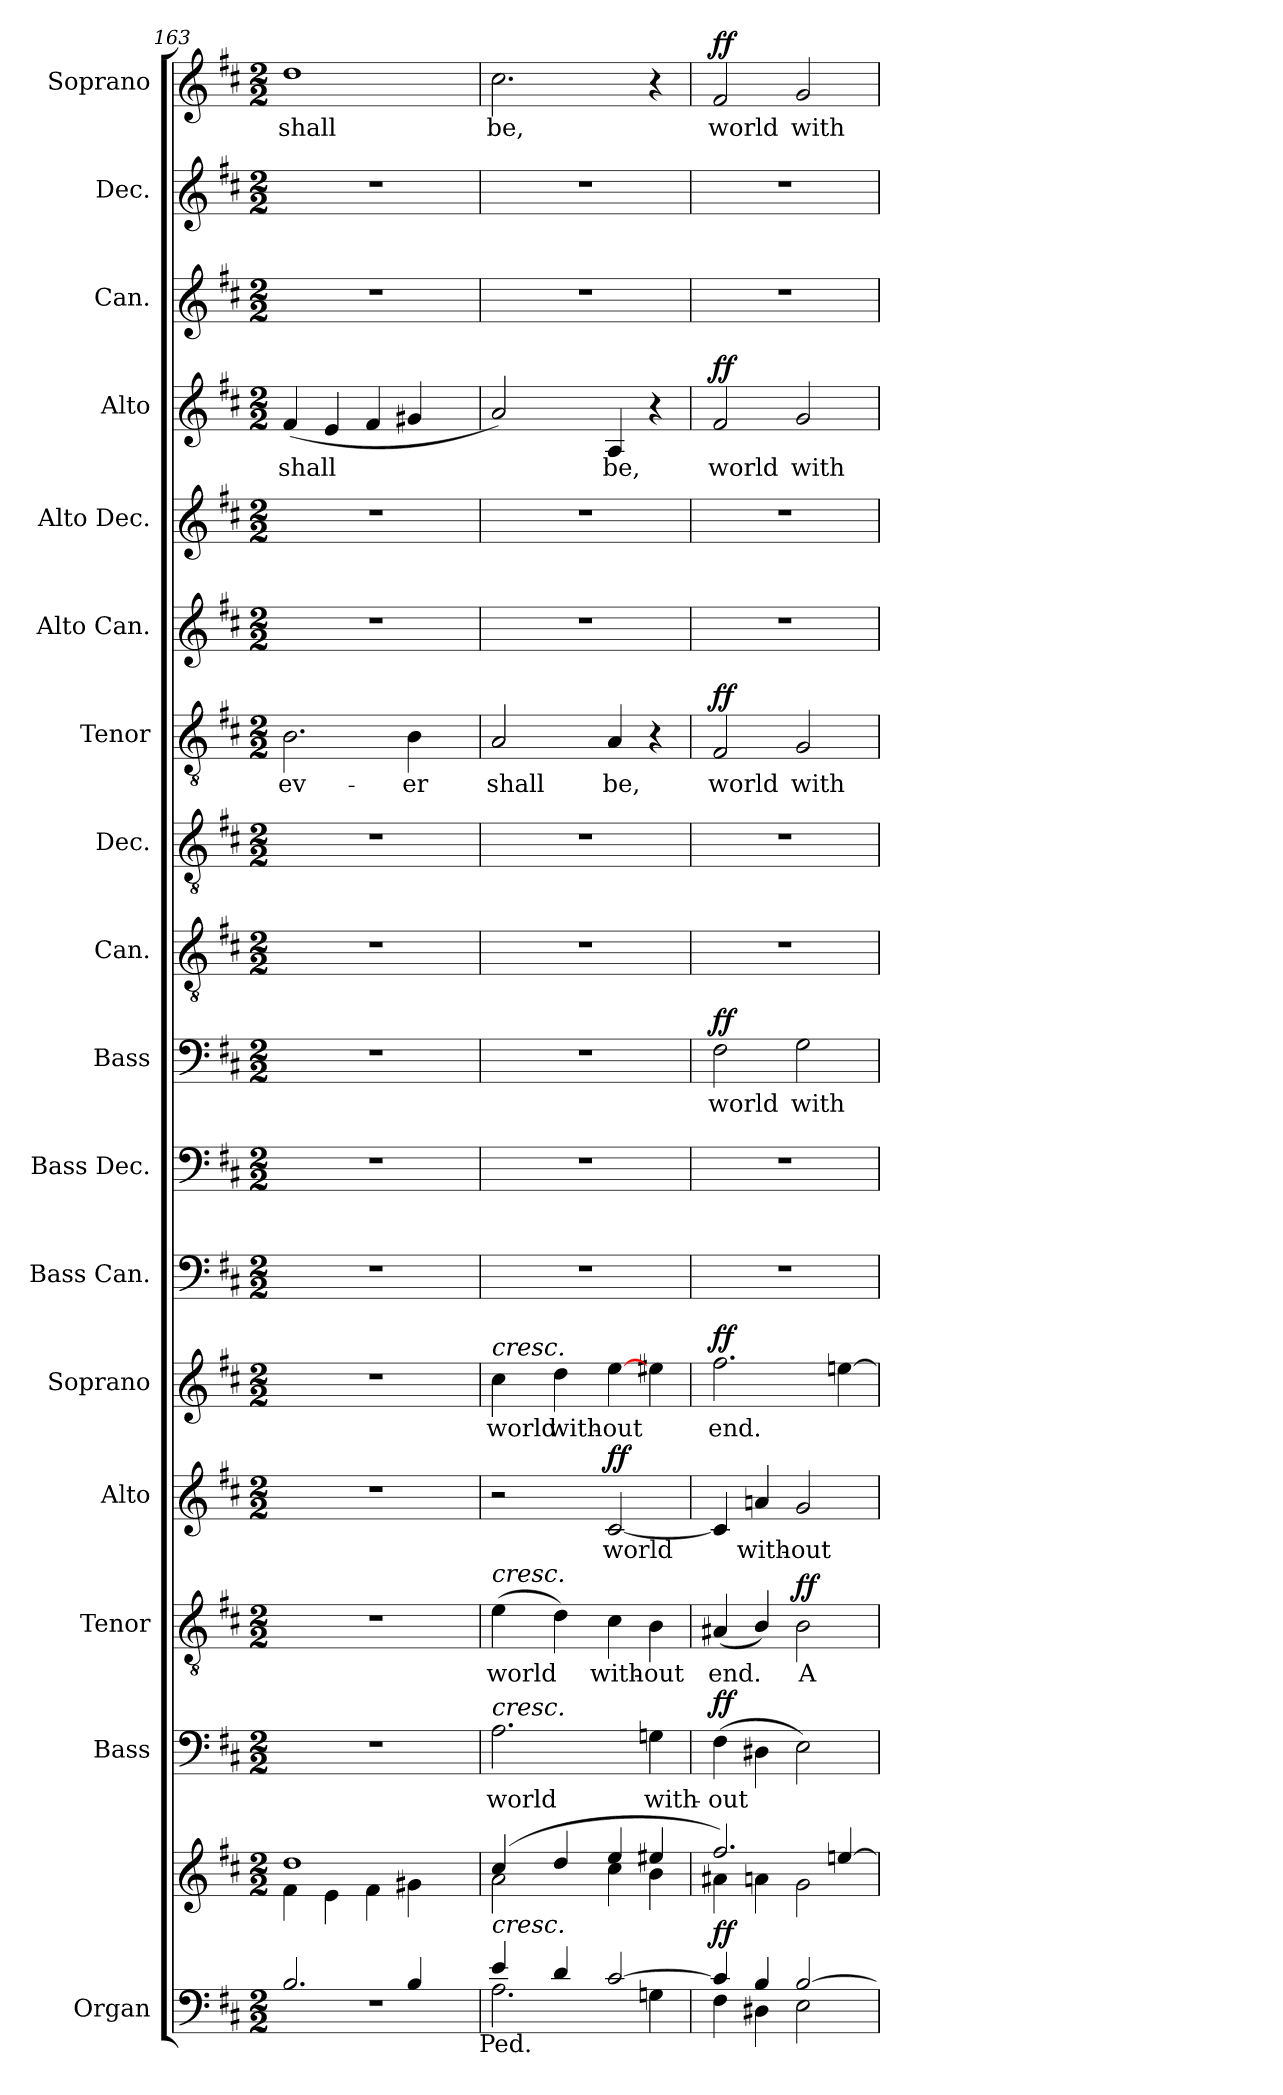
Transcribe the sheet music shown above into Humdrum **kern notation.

**kern	**kern	**dynam	**kern	**text	**dynam	**kern	**text	**dynam	**kern	**text	**dynam	**kern	**text	**dynam	**kern	**kern	**kern	**text	**dynam	**kern	**kern	**kern	**text	**dynam	**kern	**kern	**kern	**text	**dynam	**kern	**kern	**kern	**text	**dynam
*part17	*part17	*part17	*part16	*part16	*part16	*part15	*part15	*part15	*part14	*part14	*part14	*part13	*part13	*part13	*part12	*part11	*part10	*part10	*part10	*part9	*part8	*part7	*part7	*part7	*part6	*part5	*part4	*part4	*part4	*part3	*part2	*part1	*part1	*part1
*staff18	*staff17	*staff17/18	*staff16	*staff16	*staff16	*staff15	*staff15	*staff15	*staff14	*staff14	*staff14	*staff13	*staff13	*staff13	*staff12	*staff11	*staff10	*staff10	*staff10	*staff9	*staff8	*staff7	*staff7	*staff7	*staff6	*staff5	*staff4	*staff4	*staff4	*staff3	*staff2	*staff1	*staff1	*staff1
*I"Organ	*	*	*I"Bass	*	*	*I"Tenor	*	*	*I"Alto	*	*	*I"Soprano	*	*	*I"Bass Can.	*I"Bass Dec.	*I"Bass	*	*	*I"Can.	*I"Dec.	*I"Tenor	*	*	*I"Alto Can.	*I"Alto Dec.	*I"Alto	*	*	*I"Can.	*I"Dec.	*I"Soprano	*	*
*I'Org.	*	*	*I'B.	*	*	*I'T.	*	*	*I'A.	*	*	*I'S.	*	*	*I'B.   Can.	*I'Dec.	*I'B.	*	*	*	*I'Dec.	*I'T.	*	*	*I'A.   Can.	*I'Dec.	*I'A.	*	*	*	*I'Dec.	*I'S.	*	*
*clefF4	*clefG2	*	*clefF4	*	*	*clefGv2	*	*	*clefG2	*	*	*clefG2	*	*	*clefF4	*clefF4	*clefF4	*	*	*clefGv2	*clefGv2	*clefGv2	*	*	*clefG2	*clefG2	*clefG2	*	*	*clefG2	*clefG2	*clefG2	*	*
*	*	*	*	*	*	*ITrd7c12	*	*	*	*	*	*	*	*	*	*	*	*	*	*ITrd7c12	*ITrd7c12	*ITrd7c12	*	*	*	*	*	*	*	*	*	*	*	*
*k[f#c#]	*k[f#c#]	*	*k[f#c#]	*	*	*k[f#c#]	*	*	*k[f#c#]	*	*	*k[f#c#]	*	*	*k[f#c#]	*k[f#c#]	*k[f#c#]	*	*	*k[f#c#]	*k[f#c#]	*k[f#c#]	*	*	*k[f#c#]	*k[f#c#]	*k[f#c#]	*	*	*k[f#c#]	*k[f#c#]	*k[f#c#]	*	*
*D:	*D:	*	*D:	*	*	*D:	*	*	*D:	*	*	*D:	*	*	*D:	*D:	*D:	*	*	*D:	*D:	*D:	*	*	*D:	*D:	*D:	*	*	*D:	*D:	*D:	*	*
*M2/2	*M2/2	*	*M2/2	*	*	*M2/2	*	*	*M2/2	*	*	*M2/2	*	*	*M2/2	*M2/2	*M2/2	*	*	*M2/2	*M2/2	*M2/2	*	*	*M2/2	*M2/2	*M2/2	*	*	*M2/2	*M2/2	*M2/2	*	*
=163	=163	=163	=163	=163	=163	=163	=163	=163	=163	=163	=163	=163	=163	=163	=163	=163	=163	=163	=163	=163	=163	=163	=163	=163	=163	=163	=163	=163	=163	=163	=163	=163	=163	=163
*^	*^	*	*	*	*	*	*	*	*	*	*	*	*	*	*	*	*	*	*	*	*	*	*	*	*	*	*	*	*	*	*	*	*	*
!	!	!	!	!	!	!	!	!	!	!	!	!	!	!	!	!	!	!	!	!	!	!	!	!	!LO:LY:b:color=#000000	!	!	!	!	!	!	!	!	!	!	!
!	!	!	!	!	!	!	!	!	!	!	!	!	!	!	!	!	!	!	!	!	!	!	!	!	!	!	!	!	!	!LO:LY:b:color=#000000	!	!	!	!	!	!
!	!	!	!	!	!	!	!	!	!	!	!	!	!	!	!	!	!	!	!	!	!	!	!	!	!	!	!	!	!	!	!	!	!	!	!LO:LY:b:color=#000000	!
*	*^	*	*	*	*	*	*	*	*	*	*	*	*	*	*	*	*	*	*	*	*	*	*	*	*	*	*	*	*	*	*	*	*	*	*	*
2.Bi/	1r	2ryy	1ddi	4f#i\	.	1r	.	.	1r	.	.	1r	.	.	1r	.	.	1r	1r	1r	.	.	1r	1r	2.BBi\	ev-	.	1r	1r	(4f#i/	shall	.	1r	1r	1ddi	shall	.
.	.	.	.	4ei\	.	.	.	.	.	.	.	.	.	.	.	.	.	.	.	.	.	.	.	.	.	.	.	.	.	4ei/	.	.	.	.	.	.	.
.	.	4ryy	.	4f#i\	.	.	.	.	.	.	.	.	.	.	.	.	.	.	.	.	.	.	.	.	.	.	.	.	.	4f#i/	.	.	.	.	.	.	.
!	!	!	!	!	!	!	!	!	!	!	!	!	!	!	!	!	!	!	!	!	!	!	!	!	!	!LO:LY:b:color=#000000	!	!	!	!	!	!	!	!	!	!	!
4Bi/	.	8ryy	.	4g#Xi\	.	.	.	.	.	.	.	.	.	.	.	.	.	.	.	.	.	.	.	.	4BBi\	-er	.	.	.	4g#Xi/	.	.	.	.	.	.	.
.	.	16ryy	.	.	.	.	.	.	.	.	.	.	.	.	.	.	.	.	.	.	.	.	.	.	.	.	.	.	.	.	.	.	.	.	.	.	.
.	.	32ryy	.	.	.	.	.	.	.	.	.	.	.	.	.	.	.	.	.	.	.	.	.	.	.	.	.	.	.	.	.	.	.	.	.	.	.
.	.	64ryy	.	.	.	.	.	.	.	.	.	.	.	.	.	.	.	.	.	.	.	.	.	.	.	.	.	.	.	.	.	.	.	.	.	.	.
.	.	128...ryy	.	.	.	.	.	.	.	.	.	.	.	.	.	.	.	.	.	.	.	.	.	.	.	.	.	.	.	.	.	.	.	.	.	.	.
!	!	!LO:TX:b:t=Ped.	!	!	!	!	!	!	!	!	!	!	!	!	!	!	!	!	!	!	!	!	!	!	!	!	!	!	!	!	!	!	!	!	!	!	!
.	.	1024ryy	.	.	.	.	.	.	.	.	.	.	.	.	.	.	.	.	.	.	.	.	.	.	.	.	.	.	.	.	.	.	.	.	.	.	.
*	*v	*v	*	*	*	*	*	*	*	*	*	*	*	*	*	*	*	*	*	*	*	*	*	*	*	*	*	*	*	*	*	*	*	*	*	*	*
=164	=164	=164	=164	=164	=164	=164	=164	=164	=164	=164	=164	=164	=164	=164	=164	=164	=164	=164	=164	=164	=164	=164	=164	=164	=164	=164	=164	=164	=164	=164	=164	=164	=164	=164	=164	=164
*	*^	*	*	*	*	*	*	*	*	*	*	*	*	*	*	*	*	*	*	*	*	*	*	*	*	*	*	*	*	*	*	*	*	*	*	*
!	!	!	!	!	!	!	!LO:LY:b:color=#000000	!	!	!	!	!	!	!	!	!	!	!	!	!	!	!	!	!	!	!	!	!	!	!	!	!	!	!	!	!	!
*	*v	*v	*	*	*	*	*	*	*	*	*	*	*	*	*	*	*	*	*	*	*	*	*	*	*	*	*	*	*	*	*	*	*	*	*	*	*
*	*^	*	*	*	*	*	*	*	*	*	*	*	*	*	*	*	*	*	*	*	*	*	*	*	*	*	*	*	*	*	*	*	*	*	*	*
!	!	!	!	!	!	!	!	!	!	!LO:LY:b:color=#000000	!	!	!	!	!	!	!	!	!	!	!	!	!	!	!	!	!	!	!	!	!	!	!	!	!	!	!
*	*v	*v	*	*	*	*	*	*	*	*	*	*^	*	*	*	*	*	*	*	*	*	*	*	*	*	*	*	*	*	*	*	*	*	*	*	*	*
*	*^	*	*	*	*	*	*	*	*	*	*	*	*	*	*	*	*	*	*	*	*	*	*	*	*	*	*	*	*	*	*	*	*	*	*	*	*
!	!	!	!	!	!	!	!	!	!	!	!	!	!	!	!	!	!LO:LY:b:color=#000000	!	!	!	!	!	!	!	!	!	!	!	!	!	!	!	!	!	!	!	!	!
*	*v	*v	*	*	*	*	*	*	*	*	*	*	*	*	*	*	*	*	*	*	*	*	*	*	*	*	*	*	*	*	*	*	*	*	*	*	*	*
*	*^	*	*	*	*	*	*	*	*	*	*	*	*	*	*	*	*	*	*	*	*	*	*	*	*	*	*	*	*	*	*	*	*	*	*	*	*
!	!	!	!	!	!	!	!	!	!	!	!	!	!	!	!	!	!	!	!	!	!	!	!	!	!	!	!LO:LY:b:color=#000000	!	!	!	!	!	!	!	!	!	!	!
*	*v	*v	*	*	*	*	*	*	*	*	*	*	*	*	*	*	*	*	*	*	*	*	*	*	*	*	*	*	*	*	*	*	*	*	*	*	*	*
*	*^	*	*	*	*	*	*	*	*	*	*	*	*	*	*	*	*	*	*	*	*	*	*	*	*	*	*	*	*	*	*	*	*	*	*	*	*
!	!	!	!	!	!	!	!	!	!	!	!	!	!	!	!	!LO:TX:a:i:t=cresc.	!	!	!	!	!	!	!	!	!	!	!	!	!	!	!	!	!	!	!	!	!	!
!	!	!	!	!	!	!	!	!	!LO:TX:a:i:t=cresc.	!	!	!	!	!	!	!	!	!	!	!	!	!	!	!	!	!	!	!	!	!	!	!	!	!	!	!	!	!
!	!	!	!	!	!	!LO:TX:a:i:t=cresc.	!	!	!	!	!	!	!	!	!	!	!	!	!	!	!	!	!	!	!	!	!	!	!	!	!	!	!	!	!	!	!	!
!	!	!	!LO:TX:b:i:t=cresc.	!	!	!	!	!	!	!	!	!	!	!	!	!	!	!	!	!	!	!	!	!	!	!	!	!	!	!	!	!	!	!	!	!	!	!
!	!	!	!	!	!	!	!	!	!	!	!	!	!	!	!	!	!	!	!	!	!	!	!	!	!	!	!	!	!	!	!	!	!	!	!	!	!LO:LY:b:color=#000000	!
*	*v	*v	*	*	*	*	*	*	*	*	*	*	*	*	*	*	*	*	*	*	*	*	*	*	*	*	*	*	*	*	*	*	*	*	*	*	*	*
4ei/	2.Ai\	(4cc#i/	2ai\	.	2.Ai\	world	.	(4Ei\	world	.	2r	2ryy	.	.	4cc#i\	world	.	1r	1r	1r	.	.	1r	1r	2AAi/	shall	.	1r	1r	2ai/)	.	.	1r	1r	2.cc#i\	be,	.
!	!	!	!	!	!	!	!	!	!	!	!	!	!	!	!	!LO:LY:b:color=#000000	!	!	!	!	!	!	!	!	!	!	!	!	!	!	!	!	!	!	!	!	!
4di/	.	4ddi/	.	.	.	.	.	4Di\)	.	.	.	.	.	.	4ddi\	with-	.	.	.	.	.	.	.	.	.	.	.	.	.	.	.	.	.	.	.	.	.
!	!	!	!	!	!	!	!	!	!LO:LY:b:color=#000000	!	!	!	!	!	!	!	!	!	!	!	!	!	!	!	!	!	!	!	!	!	!	!	!	!	!	!	!
!	!	!	!	!	!	!	!	!	!	!	!	!	!LO:LY:b:color=#000000	!	!	!	!	!	!	!	!	!	!	!	!	!	!	!	!	!	!	!	!	!	!	!	!
!	!	!	!	!	!	!	!	!	!	!	!	!	!	!	!	!LO:LY:b:color=#000000	!	!	!	!	!	!	!	!	!	!	!	!	!	!	!	!	!	!	!	!	!
!	!	!	!	!	!	!	!	!	!	!	!	!	!	!	!	!	!	!	!	!	!	!	!	!	!	!LO:LY:b:color=#000000	!	!	!	!	!	!	!	!	!	!	!
!	!	!	!	!	!	!	!	!	!	!	!	!	!	!	!	!	!	!	!	!	!	!	!	!	!	!	!	!	!	!	!LO:LY:b:color=#000000	!	!	!	!	!	!
[2c#i/	.	4eei/	4cc#i\	.	.	.	.	4C#i\	with-	.	[2c#i/	2ryy	world	ff	[4eei\	-out	.	.	.	.	.	.	.	.	4AAi/	be,	.	.	.	4Ai/	be,	.	.	.	.	.	.
!	!	!	!	!	!	!LO:LY:b:color=#000000	!	!	!	!	!	!	!	!	!	!	!	!	!	!	!	!	!	!	!	!	!	!	!	!	!	!	!	!	!	!	!
!	!	!	!	!	!	!	!	!	!LO:LY:b:color=#000000	!	!	!	!	!	!	!	!	!	!	!	!	!	!	!	!	!	!	!	!	!	!	!	!	!	!	!	!
.	4Gni\	4ee#Xi/	4bi\	.	4Gni\	with-	.	4BBi\	-out	.	.	.	.	.	4ee#Xi\	.	.	.	.	.	.	.	.	.	4r	.	.	.	.	4r	.	.	.	.	4r	.	.
*	*	*	*	*	*	*	*	*	*	*	*v	*v	*	*	*	*	*	*	*	*	*	*	*	*	*	*	*	*	*	*	*	*	*	*	*	*	*
=165	=165	=165	=165	=165	=165	=165	=165	=165	=165	=165	=165	=165	=165	=165	=165	=165	=165	=165	=165	=165	=165	=165	=165	=165	=165	=165	=165	=165	=165	=165	=165	=165	=165	=165	=165	=165
!	!	!	!	!	!	!LO:LY:b:color=#000000	!	!	!	!	!	!	!	!	!	!	!	!	!	!	!	!	!	!	!	!	!	!	!	!	!	!	!	!	!	!
!	!	!	!	!	!	!	!	!	!LO:LY:b:color=#000000	!	!	!	!	!	!	!	!	!	!	!	!	!	!	!	!	!	!	!	!	!	!	!	!	!	!	!
!	!	!	!	!	!	!	!	!	!	!	!	!	!	!	!LO:LY:b:color=#000000	!	!	!	!	!	!	!	!	!	!	!	!	!	!	!	!	!	!	!	!	!
!	!	!	!	!	!	!	!	!	!	!	!	!	!	!	!	!	!	!	!	!LO:LY:b:color=#000000	!	!	!	!	!	!	!	!	!	!	!	!	!	!	!	!
!	!	!	!	!	!	!	!	!	!	!	!	!	!	!	!	!	!	!	!	!	!	!	!	!	!LO:LY:b:color=#000000	!	!	!	!	!	!	!	!	!	!	!
!	!	!	!	!	!	!	!	!	!	!	!	!	!	!	!	!	!	!	!	!	!	!	!	!	!	!	!	!	!	!LO:LY:b:color=#000000	!	!	!	!	!	!
!	!	!	!	!	!	!	!	!	!	!	!	!	!	!	!	!	!	!	!	!	!	!	!	!	!	!	!	!	!	!	!	!	!	!	!LO:LY:b:color=#000000	!
4c#i/]	4F#i\	2.ff#i/)	4a#Xi\	ff	(4F#i\	-out	ff	(4AA#Xi/	end.	.	4c#i/]	.	.	2.ff#i\	end.	ff	1r	1r	2F#i\	world	ff	1r	1r	2FF#i/	world	ff	1r	1r	2f#i/	world	ff	1r	1r	2f#i/	world	ff
!	!	!	!	!	!	!	!	!	!	!	!	!LO:LY:b:color=#000000	!	!	!	!	!	!	!	!	!	!	!	!	!	!	!	!	!	!	!	!	!	!	!	!
4Bi/	4D#Xi\	.	4ani\	.	4D#Xi\	.	.	4BBi/)	.	.	4ani/	with-	.	.	.	.	.	.	.	.	.	.	.	.	.	.	.	.	.	.	.	.	.	.	.	.
!	!	!	!	!	!	!	!	!	!LO:LY:b:color=#000000	!	!	!	!	!	!	!	!	!	!	!	!	!	!	!	!	!	!	!	!	!	!	!	!	!	!	!
!	!	!	!	!	!	!	!	!	!	!	!	!LO:LY:b:color=#000000	!	!	!	!	!	!	!	!	!	!	!	!	!	!	!	!	!	!	!	!	!	!	!	!
!	!	!	!	!	!	!	!	!	!	!	!	!	!	!	!	!	!	!	!	!LO:LY:b:color=#000000	!	!	!	!	!	!	!	!	!	!	!	!	!	!	!	!
!	!	!	!	!	!	!	!	!	!	!	!	!	!	!	!	!	!	!	!	!	!	!	!	!	!LO:LY:b:color=#000000	!	!	!	!	!	!	!	!	!	!	!
!	!	!	!	!	!	!	!	!	!	!	!	!	!	!	!	!	!	!	!	!	!	!	!	!	!	!	!	!	!	!LO:LY:b:color=#000000	!	!	!	!	!	!
!	!	!	!	!	!	!	!	!	!	!	!	!	!	!	!	!	!	!	!	!	!	!	!	!	!	!	!	!	!	!	!	!	!	!	!LO:LY:b:color=#000000	!
[2Bi/	2Ei\	.	2gi\	.	2Ei\)	.	.	2BBi\	A-	ff	2gi/	-out	.	.	.	.	.	.	2Gi\	with-	.	.	.	2GGi/	with-	.	.	.	2gi/	with-	.	.	.	2gi/	with-	.
.	.	[4eeni/	.	.	.	.	.	.	.	.	.	.	.	[4eeni\	.	.	.	.	.	.	.	.	.	.	.	.	.	.	.	.	.	.	.	.	.	.
*v	*v	*	*	*	*	*	*	*	*	*	*	*	*	*	*	*	*	*	*	*	*	*	*	*	*	*	*	*	*	*	*	*	*	*	*	*
*	*v	*v	*	*	*	*	*	*	*	*	*	*	*	*	*	*	*	*	*	*	*	*	*	*	*	*	*	*	*	*	*	*	*	*	*
=	=	=	=	=	=	=	=	=	=	=	=	=	=	=	=	=	=	=	=	=	=	=	=	=	=	=	=	=	=	=	=	=	=	=
*-	*-	*-	*-	*-	*-	*-	*-	*-	*-	*-	*-	*-	*-	*-	*-	*-	*-	*-	*-	*-	*-	*-	*-	*-	*-	*-	*-	*-	*-	*-	*-	*-	*-	*-
